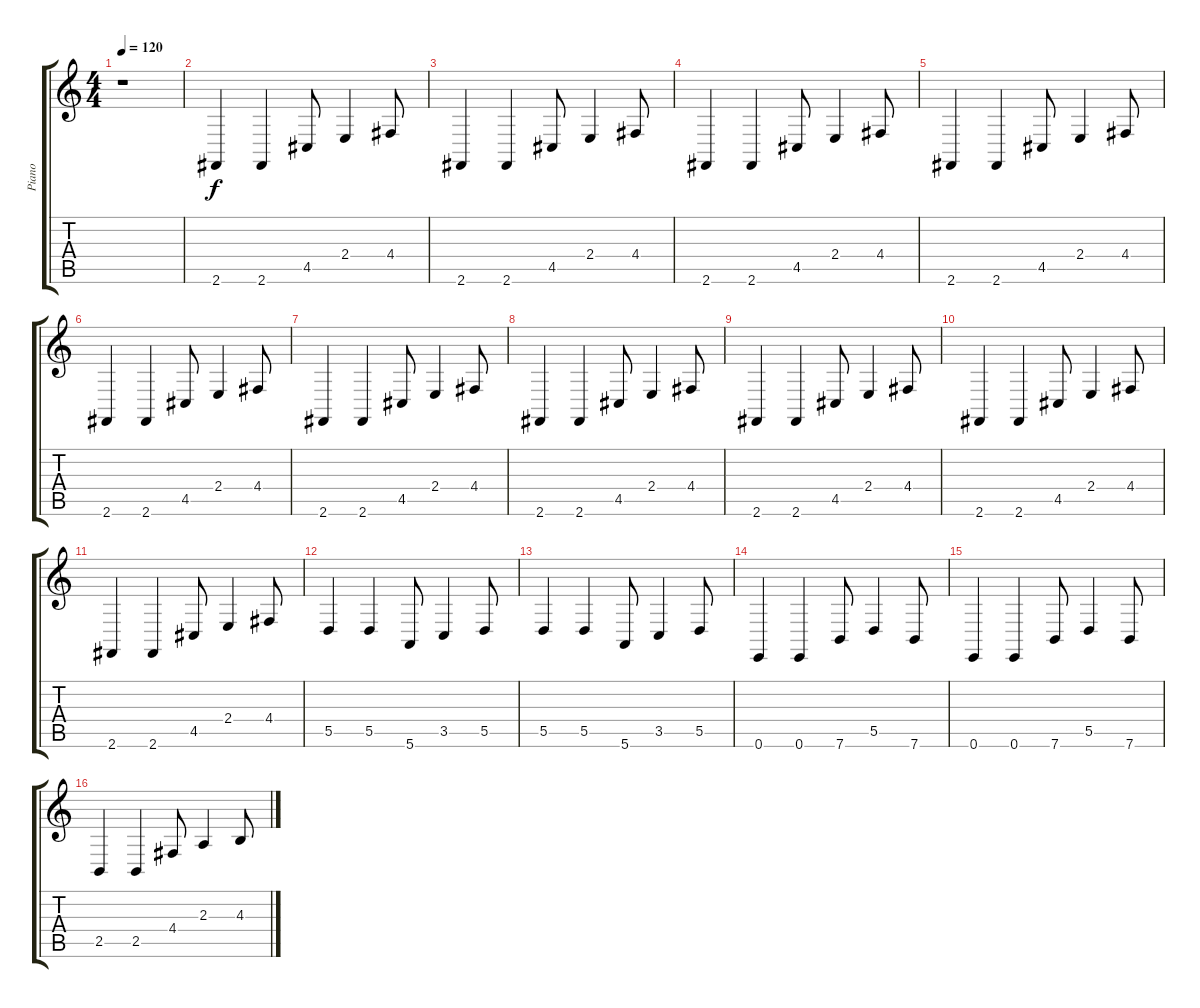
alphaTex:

\track ("Piano" "Piano") {instrument brightacousticpiano}
\staff {score tabs}
\tuning (E4 B3 G3 D3 A2 E2) {hide}
\ts (4 4)
\tempo 120
\clef g2
\ks c
r.1{dy f} |
2.6.4 2.6.4 4.5.8 2.4.4 4.4.8 |
2.6.4 2.6.4 4.5.8 2.4.4 4.4.8 |
2.6.4 2.6.4 4.5.8 2.4.4 4.4.8 |
2.6.4 2.6.4 4.5.8 2.4.4 4.4.8 |
2.6.4 2.6.4 4.5.8 2.4.4 4.4.8 |
2.6.4 2.6.4 4.5.8 2.4.4 4.4.8 |
2.6.4 2.6.4 4.5.8 2.4.4 4.4.8 |
2.6.4 2.6.4 4.5.8 2.4.4 4.4.8 |
2.6.4 2.6.4 4.5.8 2.4.4 4.4.8 |
2.6.4 2.6.4 4.5.8 2.4.4 4.4.8 |
5.5.4 5.5.4 5.6.8 3.5.4 5.5.8 |
5.5.4 5.5.4 5.6.8 3.5.4 5.5.8 |
0.6.4 0.6.4 7.6.8 5.5.4 7.6.8 |
0.6.4 0.6.4 7.6.8 5.5.4 7.6.8 |
2.5.4 2.5.4 4.4.8 2.3.4 4.3.8
